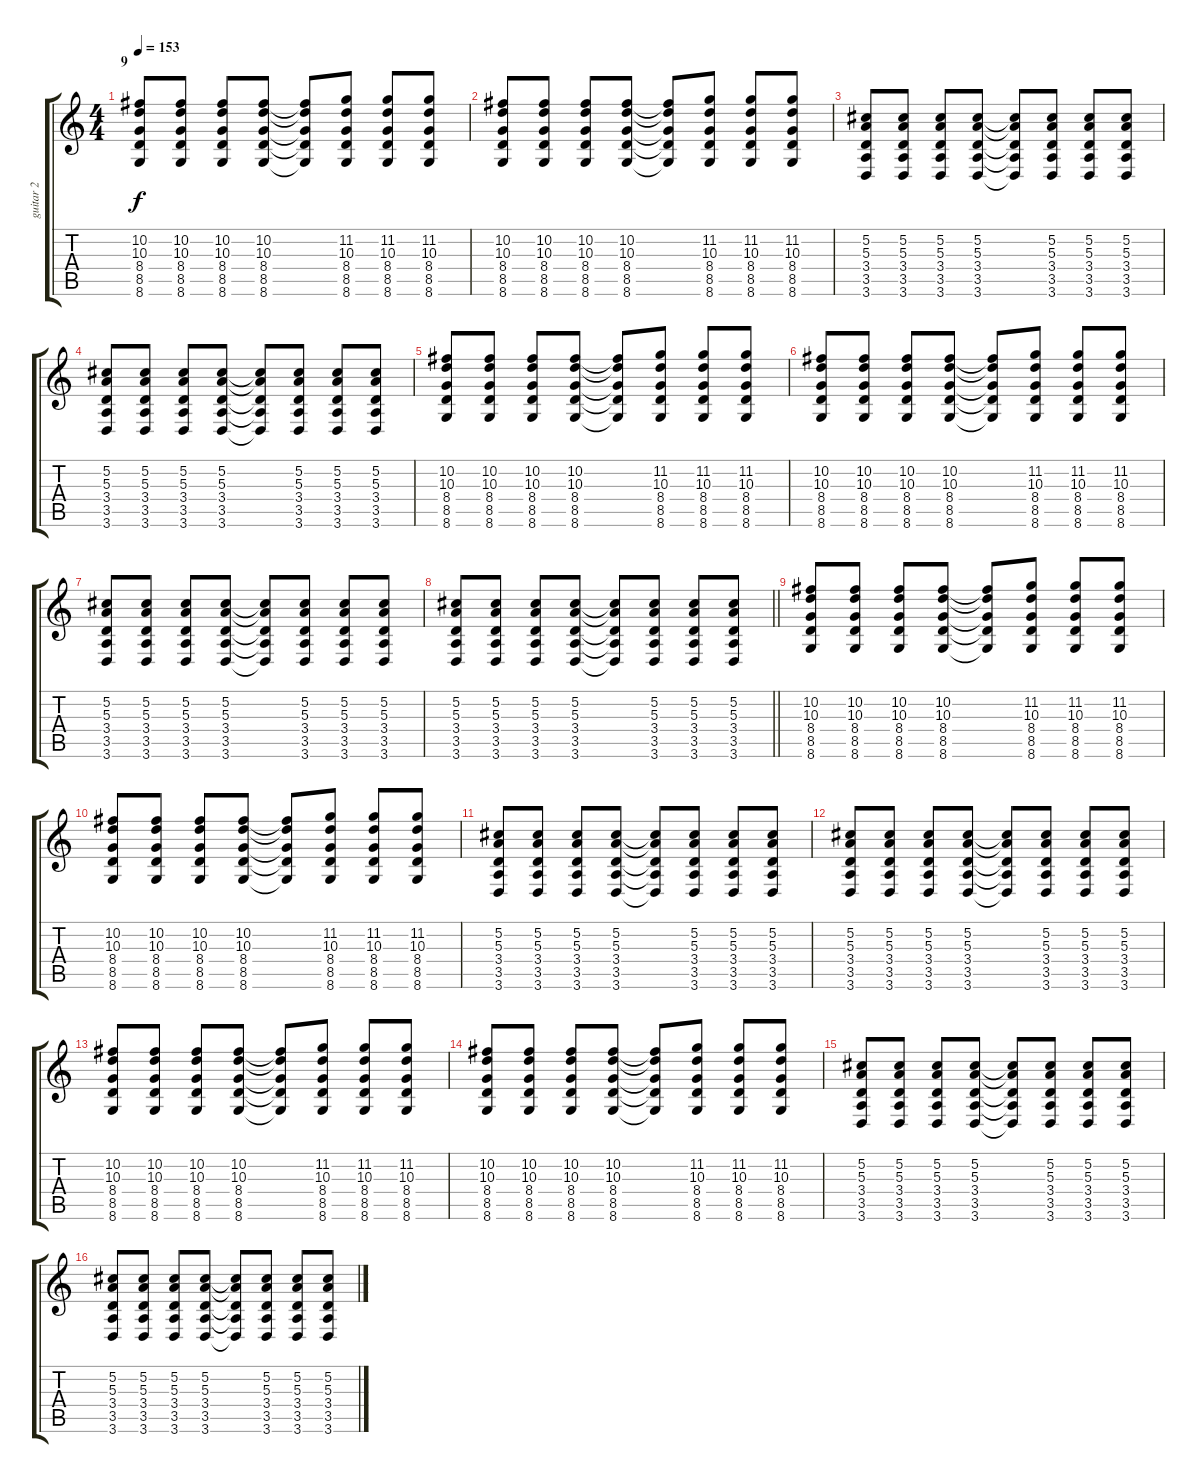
\track ("guitar 2" "guitar 2") {instrument distortionguitar}
\staff {score tabs}
\tuning (Db4 Ab3 E3 B2 Gb2 B1) {hide}
\ts (4 4)
\section ("" "9")
\tempo 153
\clef g2
\ks c
(10.2 10.3 8.4 8.5 8.6).8{dy f} (10.2 10.3 8.4 8.5 8.6).8 (10.2 10.3 8.4 8.5 8.6).8 (10.2 10.3 8.4 8.5 8.6).8 (10.2{t} 10.3{t} 8.4{t} 8.5{t} 8.6{t}).8 (11.2 10.3 8.4 8.5 8.6).8 (11.2 10.3 8.4 8.5 8.6).8 (11.2 10.3 8.4 8.5 8.6).8 |
(10.2 10.3 8.4 8.5 8.6).8 (10.2 10.3 8.4 8.5 8.6).8 (10.2 10.3 8.4 8.5 8.6).8 (10.2 10.3 8.4 8.5 8.6).8 (10.2{t} 10.3{t} 8.4{t} 8.5{t} 8.6{t}).8 (11.2 10.3 8.4 8.5 8.6).8 (11.2 10.3 8.4 8.5 8.6).8 (11.2 10.3 8.4 8.5 8.6).8 |
(5.2 5.3 3.4 3.5 3.6).8 (5.2 5.3 3.4 3.5 3.6).8 (5.2 5.3 3.4 3.5 3.6).8 (5.2 5.3 3.4 3.5 3.6).8 (5.2{t} 5.3{t} 3.4{t} 3.5{t} 3.6{t}).8 (5.2 5.3 3.4 3.5 3.6).8 (5.2 5.3 3.4 3.5 3.6).8 (5.2 5.3 3.4 3.5 3.6).8 |
(5.2 5.3 3.4 3.5 3.6).8 (5.2 5.3 3.4 3.5 3.6).8 (5.2 5.3 3.4 3.5 3.6).8 (5.2 5.3 3.4 3.5 3.6).8 (5.2{t} 5.3{t} 3.4{t} 3.5{t} 3.6{t}).8 (5.2 5.3 3.4 3.5 3.6).8 (5.2 5.3 3.4 3.5 3.6).8 (5.2 5.3 3.4 3.5 3.6).8 |
(10.2 10.3 8.4 8.5 8.6).8 (10.2 10.3 8.4 8.5 8.6).8 (10.2 10.3 8.4 8.5 8.6).8 (10.2 10.3 8.4 8.5 8.6).8 (10.2{t} 10.3{t} 8.4{t} 8.5{t} 8.6{t}).8 (11.2 10.3 8.4 8.5 8.6).8 (11.2 10.3 8.4 8.5 8.6).8 (11.2 10.3 8.4 8.5 8.6).8 |
(10.2 10.3 8.4 8.5 8.6).8 (10.2 10.3 8.4 8.5 8.6).8 (10.2 10.3 8.4 8.5 8.6).8 (10.2 10.3 8.4 8.5 8.6).8 (10.2{t} 10.3{t} 8.4{t} 8.5{t} 8.6{t}).8 (11.2 10.3 8.4 8.5 8.6).8 (11.2 10.3 8.4 8.5 8.6).8 (11.2 10.3 8.4 8.5 8.6).8 |
(5.2 5.3 3.4 3.5 3.6).8 (5.2 5.3 3.4 3.5 3.6).8 (5.2 5.3 3.4 3.5 3.6).8 (5.2 5.3 3.4 3.5 3.6).8 (5.2{t} 5.3{t} 3.4{t} 3.5{t} 3.6{t}).8 (5.2 5.3 3.4 3.5 3.6).8 (5.2 5.3 3.4 3.5 3.6).8 (5.2 5.3 3.4 3.5 3.6).8 |
\barLineRight lightlight
(5.2 5.3 3.4 3.5 3.6).8 (5.2 5.3 3.4 3.5 3.6).8 (5.2 5.3 3.4 3.5 3.6).8 (5.2 5.3 3.4 3.5 3.6).8 (5.2{t} 5.3{t} 3.4{t} 3.5{t} 3.6{t}).8 (5.2 5.3 3.4 3.5 3.6).8 (5.2 5.3 3.4 3.5 3.6).8 (5.2 5.3 3.4 3.5 3.6).8 |
(10.2 10.3 8.4 8.5 8.6).8 (10.2 10.3 8.4 8.5 8.6).8 (10.2 10.3 8.4 8.5 8.6).8 (10.2 10.3 8.4 8.5 8.6).8 (10.2{t} 10.3{t} 8.4{t} 8.5{t} 8.6{t}).8 (11.2 10.3 8.4 8.5 8.6).8 (11.2 10.3 8.4 8.5 8.6).8 (11.2 10.3 8.4 8.5 8.6).8 |
(10.2 10.3 8.4 8.5 8.6).8 (10.2 10.3 8.4 8.5 8.6).8 (10.2 10.3 8.4 8.5 8.6).8 (10.2 10.3 8.4 8.5 8.6).8 (10.2{t} 10.3{t} 8.4{t} 8.5{t} 8.6{t}).8 (11.2 10.3 8.4 8.5 8.6).8 (11.2 10.3 8.4 8.5 8.6).8 (11.2 10.3 8.4 8.5 8.6).8 |
(5.2 5.3 3.4 3.5 3.6).8 (5.2 5.3 3.4 3.5 3.6).8 (5.2 5.3 3.4 3.5 3.6).8 (5.2 5.3 3.4 3.5 3.6).8 (5.2{t} 5.3{t} 3.4{t} 3.5{t} 3.6{t}).8 (5.2 5.3 3.4 3.5 3.6).8 (5.2 5.3 3.4 3.5 3.6).8 (5.2 5.3 3.4 3.5 3.6).8 |
(5.2 5.3 3.4 3.5 3.6).8 (5.2 5.3 3.4 3.5 3.6).8 (5.2 5.3 3.4 3.5 3.6).8 (5.2 5.3 3.4 3.5 3.6).8 (5.2{t} 5.3{t} 3.4{t} 3.5{t} 3.6{t}).8 (5.2 5.3 3.4 3.5 3.6).8 (5.2 5.3 3.4 3.5 3.6).8 (5.2 5.3 3.4 3.5 3.6).8 |
(10.2 10.3 8.4 8.5 8.6).8 (10.2 10.3 8.4 8.5 8.6).8 (10.2 10.3 8.4 8.5 8.6).8 (10.2 10.3 8.4 8.5 8.6).8 (10.2{t} 10.3{t} 8.4{t} 8.5{t} 8.6{t}).8 (11.2 10.3 8.4 8.5 8.6).8 (11.2 10.3 8.4 8.5 8.6).8 (11.2 10.3 8.4 8.5 8.6).8 |
(10.2 10.3 8.4 8.5 8.6).8 (10.2 10.3 8.4 8.5 8.6).8 (10.2 10.3 8.4 8.5 8.6).8 (10.2 10.3 8.4 8.5 8.6).8 (10.2{t} 10.3{t} 8.4{t} 8.5{t} 8.6{t}).8 (11.2 10.3 8.4 8.5 8.6).8 (11.2 10.3 8.4 8.5 8.6).8 (11.2 10.3 8.4 8.5 8.6).8 |
(5.2 5.3 3.4 3.5 3.6).8 (5.2 5.3 3.4 3.5 3.6).8 (5.2 5.3 3.4 3.5 3.6).8 (5.2 5.3 3.4 3.5 3.6).8 (5.2{t} 5.3{t} 3.4{t} 3.5{t} 3.6{t}).8 (5.2 5.3 3.4 3.5 3.6).8 (5.2 5.3 3.4 3.5 3.6).8 (5.2 5.3 3.4 3.5 3.6).8 |
(5.2 5.3 3.4 3.5 3.6).8 (5.2 5.3 3.4 3.5 3.6).8 (5.2 5.3 3.4 3.5 3.6).8 (5.2 5.3 3.4 3.5 3.6).8 (5.2{t} 5.3{t} 3.4{t} 3.5{t} 3.6{t}).8 (5.2 5.3 3.4 3.5 3.6).8 (5.2 5.3 3.4 3.5 3.6).8 (5.2 5.3 3.4 3.5 3.6).8
